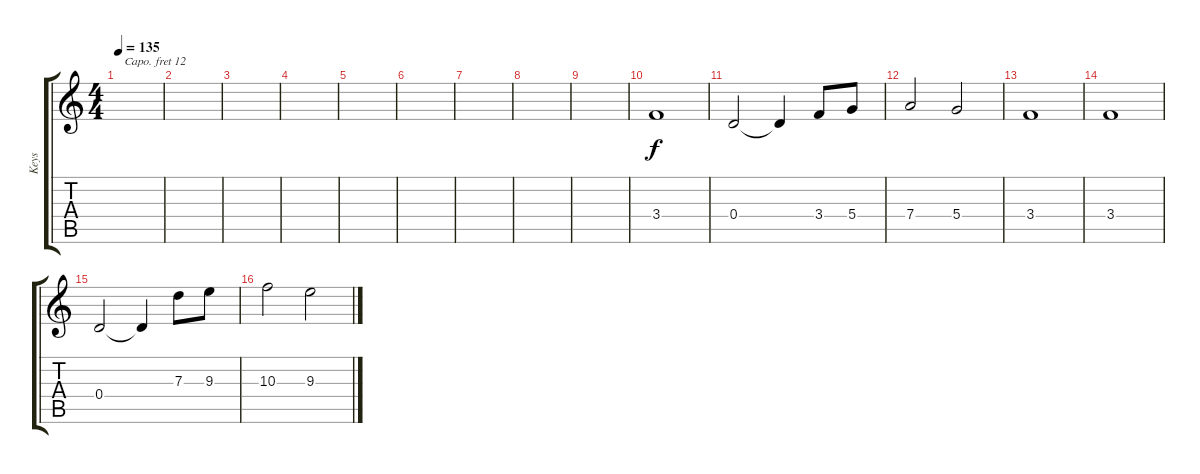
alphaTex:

\track ("Keys" "Keys") {instrument stringensemble1}
\staff {score tabs}
\capo 12
\tuning (E4 B3 G3 D3 A2 E2) {hide}
\ts (4 4)
\tempo 135
\clef g2
\ks c
|
|
|
|
|
|
|
|
|
3.4.1{volume 12} |
0.4.2 0.4{t}.4 3.4.8 5.4.8 |
7.4.2 5.4.2 |
3.4.1 |
3.4.1{volume 11} |
0.4.2 0.4{t}.4 7.3.8 9.3.8 |
10.3.2 9.3.2
